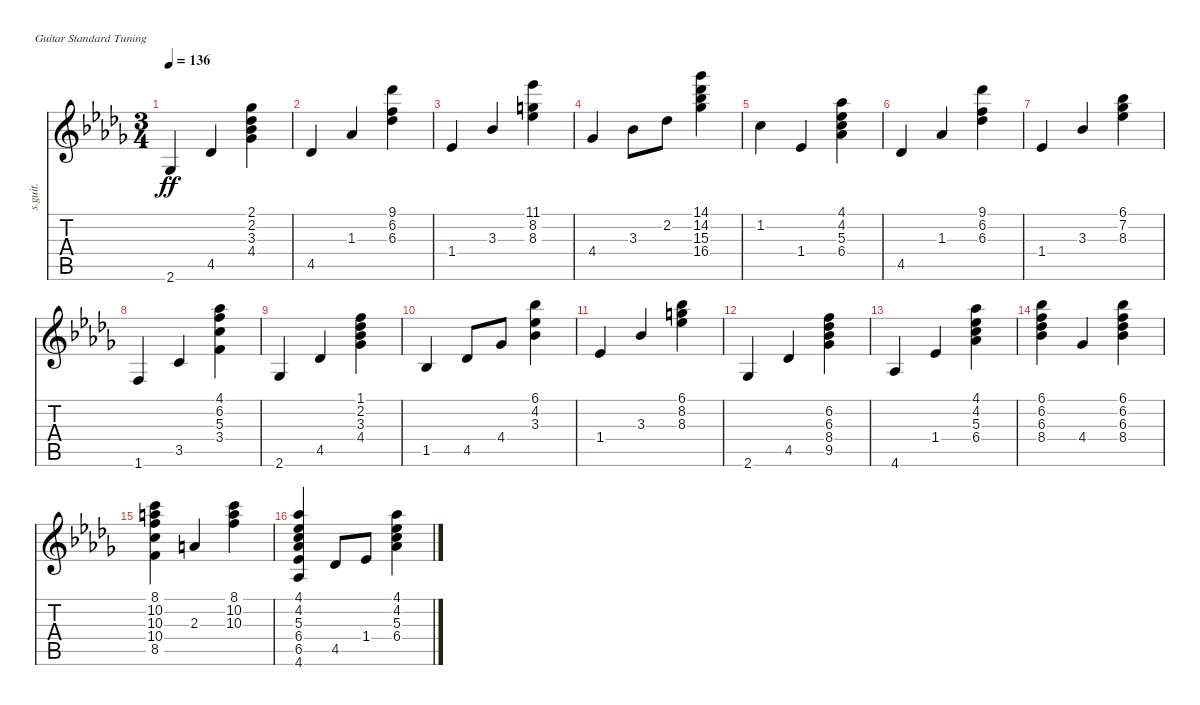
\bracketExtendMode nobrackets
\track ("Acoustic Guitar" "s.guit.") {instrument acousticguitarsteel}
\staff {score tabs}
\tuning (E4 B3 G3 D3 A2 E2)
\ts (3 4)
\tempo 136
\clef g2
\ks db
2.6{acc b}.4{dy ff beam Up} 4.5{acc b}.4{beam Up} (4.4{acc b} 3.3{acc b} 2.2{acc b} 2.1{acc b}).4{beam Down} |
4.5{acc b}.4{beam Up} 1.3{acc b}.4{beam Up} (6.2{acc forcenatural} 6.3{acc b} 9.1{acc b}).4{beam Down} |
1.4{acc b}.4{beam Up} 3.3{acc b}.4{beam Up} (8.3{acc b} 8.2{acc forcenatural} 11.1{acc b}).4{beam Down} |
4.4{acc b}.4{beam Up} 3.3{acc b}.8{beam Down} 2.2{acc b}.8{beam Down} (16.4{acc b} 15.3{acc b} 14.2{acc b} 14.1{acc b}).4{beam Down} |
1.2{acc forcenatural}.4{beam Down} 1.4{acc b}.4{beam Up} (6.4{acc b} 5.3{acc forcenatural} 4.2{acc b} 4.1{acc b}).4{beam Down} |
4.5{acc b}.4{beam Up} 1.3{acc b}.4{beam Up} (6.3{acc b} 6.2{acc forcenatural} 9.1{acc b}).4{beam Down} |
1.4{acc b}.4{beam Up} 3.3{acc b}.4{beam Up} (8.3{acc b} 7.2{acc b} 6.1{acc b}).4{beam Down} |
1.6{acc forcenatural}.4{beam Up} 3.5{acc forcenatural}.4{beam Up} (5.3{acc forcenatural} 3.4{acc forcenatural} 6.2{acc forcenatural} 4.1{acc b}).4{beam Down} |
2.6{acc b}.4{beam Up} 4.5{acc b}.4{beam Up} (4.4{acc b} 3.3{acc b} 2.2{acc b} 1.1{acc forcenatural}).4{beam Down} |
1.5{acc b}.4{beam Up} 4.5{acc b}.8{beam Up} 4.4{acc b}.8{beam Up} (4.2{acc b} 3.3{acc b} 6.1{acc b}).4{beam Down} |
1.4{acc b}.4{beam Up} 3.3{acc b}.4{beam Up} (8.2{acc forcenatural} 8.3{acc b} 6.1{acc b}).4{beam Down} |
2.6{acc b}.4{beam Up} 4.5{acc b}.4{beam Up} (8.4{acc b} 9.5{acc b} 6.3{acc b} 6.2{acc forcenatural}).4{beam Down} |
4.6{acc b}.4{beam Up} 1.4{acc b}.4{beam Up} (6.4{acc b} 5.3{acc forcenatural} 4.2{acc b} 4.1{acc b}).4{beam Down} |
(6.3{acc b} 8.4{acc b} 6.2{acc forcenatural} 6.1{acc b}).4{beam Down} 4.4{acc b}.4{beam Up} (8.4{acc b} 6.3{acc b} 6.2{acc forcenatural} 6.1{acc b}).4{beam Down} |
(8.5{acc forcenatural} 10.4{acc forcenatural} 10.2{acc forcenatural} 10.3{acc forcenatural} 8.1{acc forcenatural}).4{beam Down} 2.3{acc forcenatural}.4{beam Up} (10.3{acc forcenatural} 10.2{acc forcenatural} 8.1{acc forcenatural}).4{beam Down} |
(4.6{acc b} 6.4{acc b} 5.3{acc forcenatural} 6.5{acc b} 4.2{acc b} 4.1{acc b}).4{beam Up} 4.5{acc b}.8{beam Up} 1.4{acc b}.8{beam Up} (5.3{acc forcenatural} 6.4{acc b} 4.2{acc b} 4.1{acc b}).4{beam Down}
